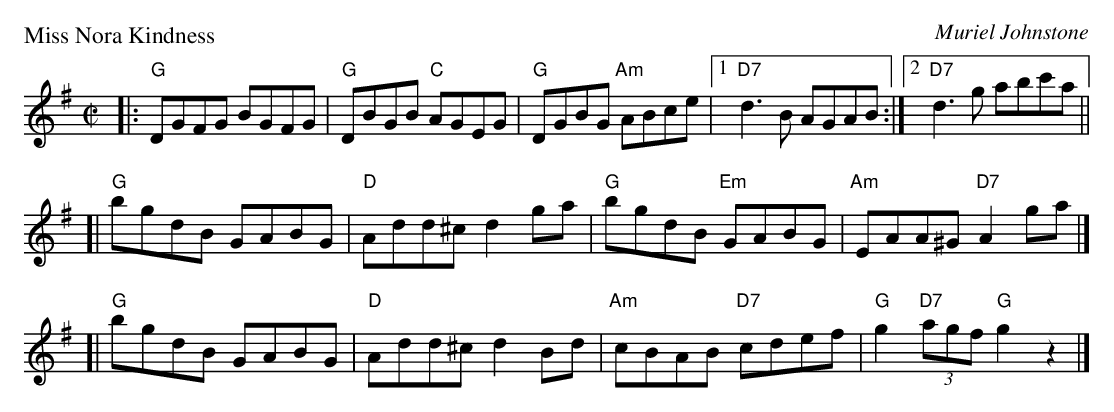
X:1
P: Miss Nora Kindness
C:Muriel Johnstone
M:C|
L:1/8
K:G
|: "G"DGFG     BGFG |  "G"DBGB   "C"AGEG \
|  "G"DGBG "Am"ABce |1 "D7"d3B      AGAB :|2 "D7"d3g abc'a ||
[| "G"bgdB     GABG |  "D"Add^c     d2ga \
|  "G"bgdB "Em"GABG | "Am"EAA^G "D7"A2ga |]
[| "G"bgdB     GABG |  "D"Add^c     d2Bd \
| "Am"cBAB "D7"cdef |  "G"g2 "D7"(3agf "G"g2z2 |]
